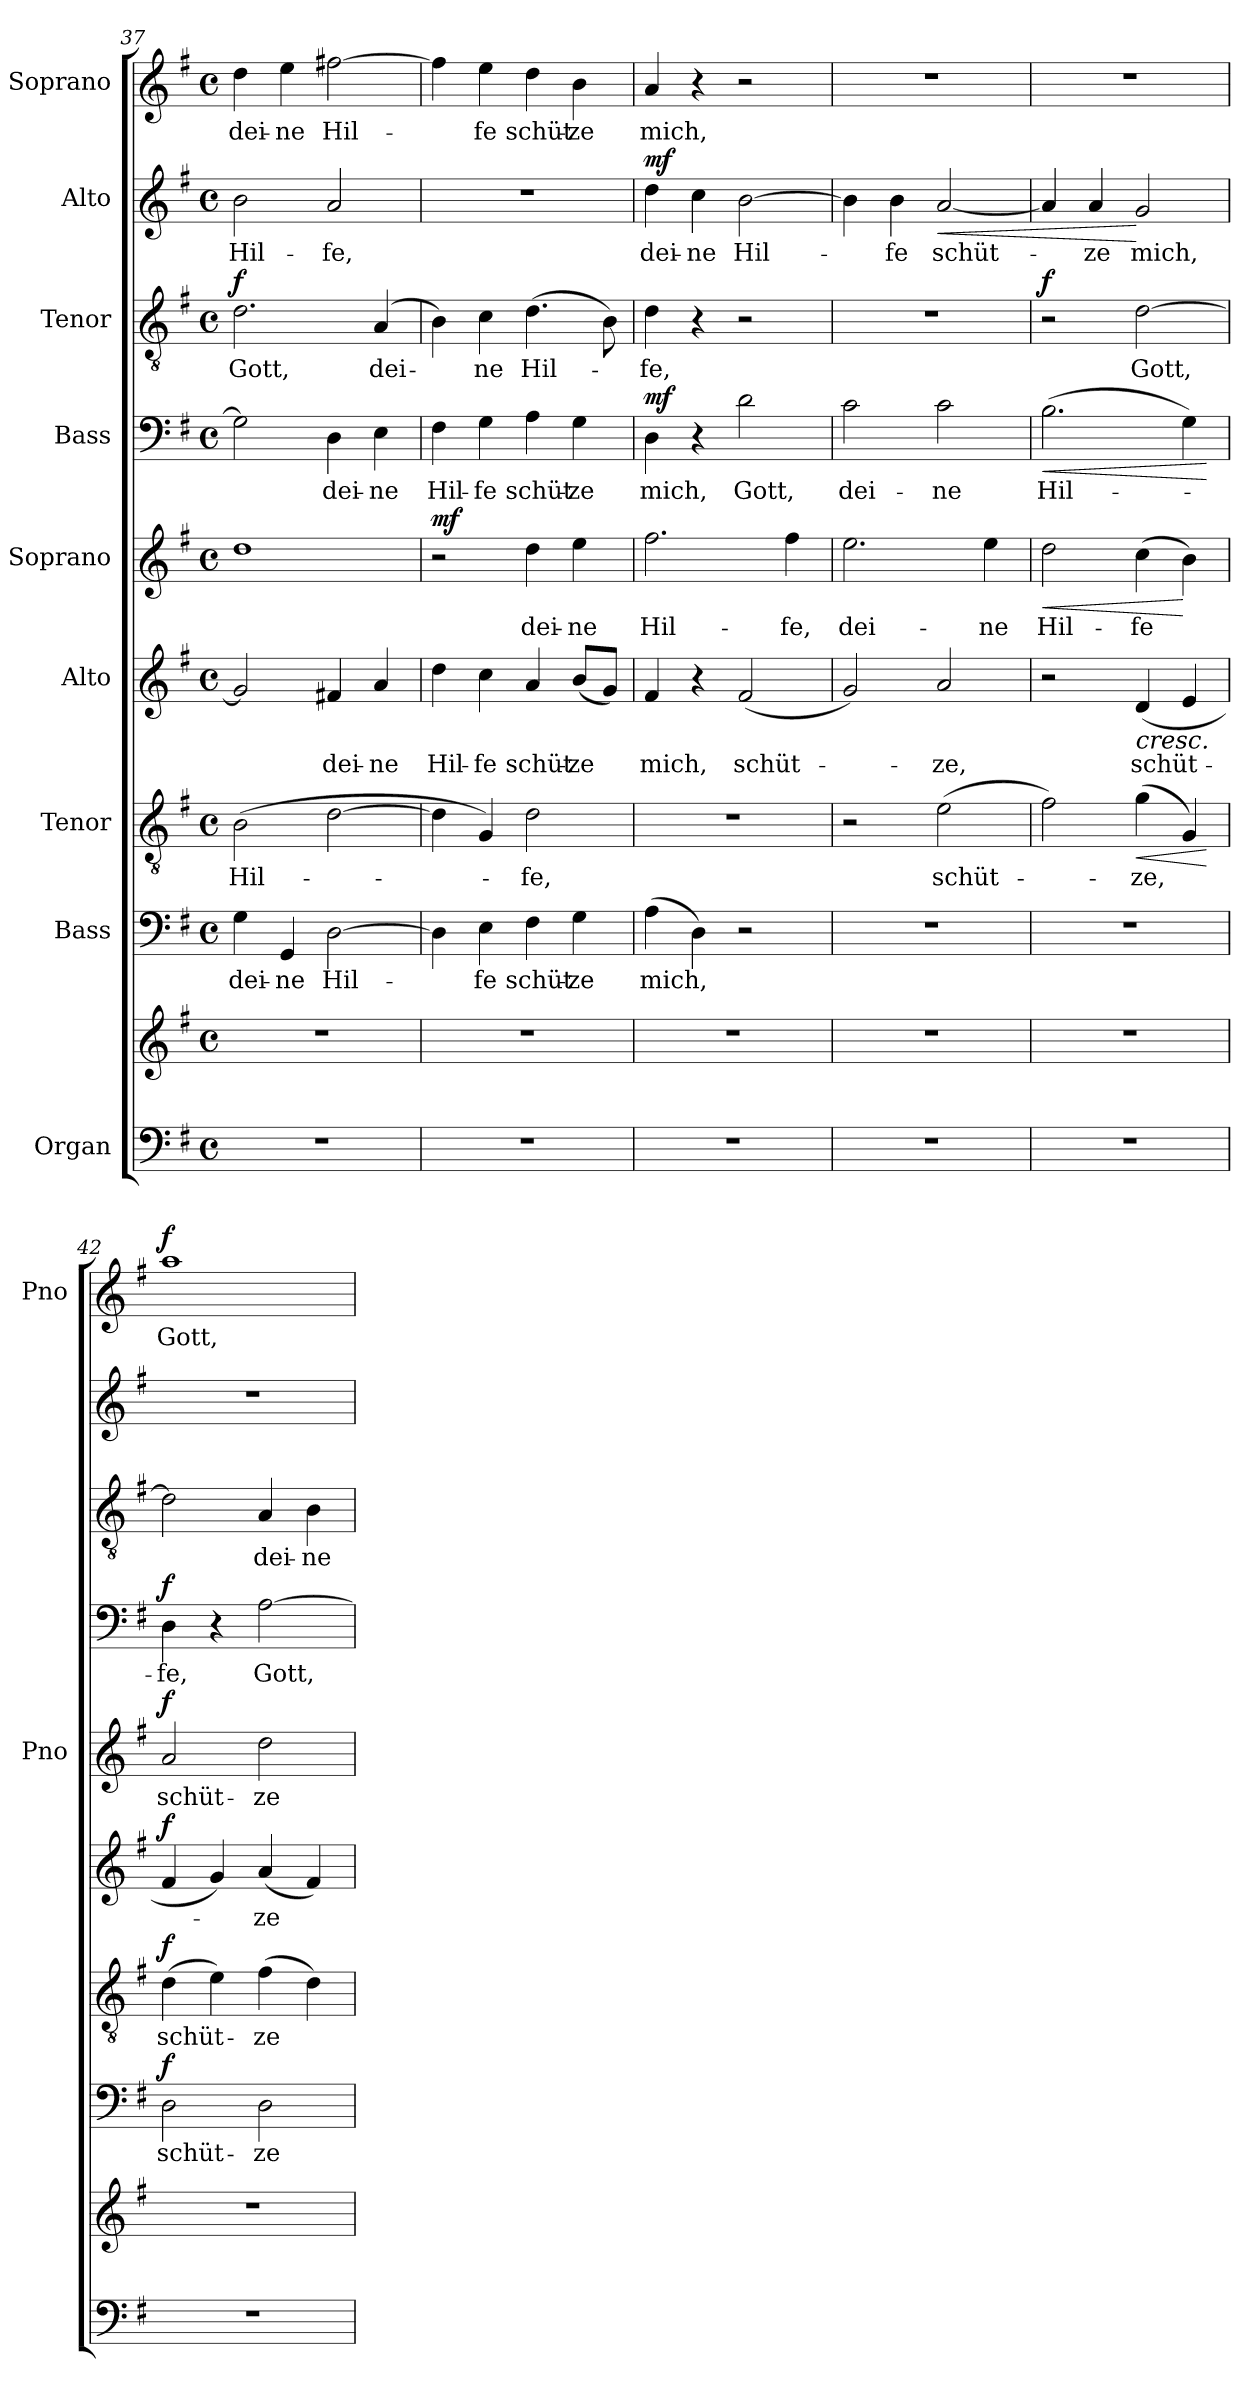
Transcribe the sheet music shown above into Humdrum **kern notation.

**kern	**kern	**kern	**text	**dynam	**kern	**text	**dynam	**kern	**text	**dynam	**kern	**text	**dynam	**kern	**text	**dynam	**kern	**text	**dynam	**kern	**text	**dynam	**kern	**text	**dynam
*part9	*part9	*part8	*part8	*part8	*part7	*part7	*part7	*part6	*part6	*part6	*part5	*part5	*part5	*part4	*part4	*part4	*part3	*part3	*part3	*part2	*part2	*part2	*part1	*part1	*part1
*staff10	*staff9	*staff8	*staff8	*staff8	*staff7	*staff7	*staff7	*staff6	*staff6	*staff6	*staff5	*staff5	*staff5	*staff4	*staff4	*staff4	*staff3	*staff3	*staff3	*staff2	*staff2	*staff2	*staff1	*staff1	*staff1
*I"Organ	*	*I"Bass	*	*	*I"Tenor	*	*	*I"Alto	*	*	*I"Soprano	*	*	*I"Bass	*	*	*I"Tenor	*	*	*I"Alto	*	*	*I"Soprano	*	*
*	*	*	*	*	*	*	*	*	*	*	*I'Pno	*	*	*	*	*	*	*	*	*	*	*	*I'Pno	*	*
!!LO:PB:g=z
*clefF4	*clefG2	*clefF4	*	*	*clefGv2	*	*	*clefG2	*	*	*clefG2	*	*	*clefF4	*	*	*clefGv2	*	*	*clefG2	*	*	*clefG2	*	*
*k[f#]	*k[f#]	*k[f#]	*	*	*k[f#]	*	*	*k[f#]	*	*	*k[f#]	*	*	*k[f#]	*	*	*k[f#]	*	*	*k[f#]	*	*	*k[f#]	*	*
*G:	*G:	*G:	*	*	*G:	*	*	*G:	*	*	*G:	*	*	*G:	*	*	*G:	*	*	*G:	*	*	*G:	*	*
*M4/4	*M4/4	*M4/4	*	*	*M4/4	*	*	*M4/4	*	*	*M4/4	*	*	*M4/4	*	*	*M4/4	*	*	*M4/4	*	*	*M4/4	*	*
*met(c)	*met(c)	*met(c)	*	*	*met(c)	*	*	*met(c)	*	*	*met(c)	*	*	*met(c)	*	*	*met(c)	*	*	*met(c)	*	*	*met(c)	*	*
=37	=37	=37	=37	=37	=37	=37	=37	=37	=37	=37	=37	=37	=37	=37	=37	=37	=37	=37	=37	=37	=37	=37	=37	=37	=37
!	!	!	!LO:LY:b	!	!	!LO:LY:b	!	!	!	!	!	!	!	!	!	!	!	!LO:LY:b	!LO:DY:b	!	!LO:LY:b	!	!	!LO:LY:b	!
1r	1r	4G\	dei-	.	(>2B\	Hil-	.	2g/]	.	.	1dd	.	.	2G\]	.	.	2.d\	Gott,	f	2b\	Hil-	.	4dd\	dei-	.
!	!	!	!LO:LY:b	!	!	!	!	!	!	!	!	!	!	!	!	!	!	!	!	!	!	!	!	!LO:LY:b	!
.	.	4GG/	-ne	.	.	.	.	.	.	.	.	.	.	.	.	.	.	.	.	.	.	.	4ee\	-ne	.
!	!	!	!LO:LY:b	!	!	!	!	!	!LO:LY:b	!	!	!	!	!	!LO:LY:b	!	!	!	!	!	!LO:LY:b	!	!	!LO:LY:b	!
.	.	[2D\	Hil-	.	[2d\	.	.	4f#X/	dei-	.	.	.	.	4D\	dei-	.	.	.	.	2a/	-fe,	.	[2ff#X\	Hil-	.
!	!	!	!	!	!	!	!	!	!LO:LY:b	!	!	!	!	!	!LO:LY:b	!	!	!LO:LY:b	!	!	!	!	!	!	!
.	.	.	.	.	.	.	.	4a/	-ne	.	.	.	.	4E\	-ne	.	(<4A/	dei-	.	.	.	.	.	.	.
!!LO:PB:g=z
=38	=38	=38	=38	=38	=38	=38	=38	=38	=38	=38	=38	=38	=38	=38	=38	=38	=38	=38	=38	=38	=38	=38	=38	=38	=38
!	!	!	!LO:LY:b	!	!	!LO:LY:b	!	!	!LO:LY:b	!	!	!	!LO:DY:b	!	!LO:LY:b	!	!	!LO:LY:b	!	!	!	!	!	!LO:LY:b	!
1r	1r	4D\]	-­	.	4d\]	­-	.	4dd\	Hil-	.	2r	.	mf	4F#\	Hil-	.	4B\)	-­	.	1r	.	.	4ff#\]	-­	.
!	!	!	!LO:LY:b	!	!	!	!	!	!LO:LY:b	!	!	!	!	!	!LO:LY:b	!	!	!LO:LY:b	!	!	!	!	!	!LO:LY:b	!
.	.	4E\	fe	.	4G/)	.	.	4cc\	-fe	.	.	.	.	4G\	-fe	.	4c\	ne	.	.	.	.	4ee\	fe	.
!	!	!	!LO:LY:b	!	!	!LO:LY:b	!	!	!LO:LY:b	!	!	!LO:LY:b	!	!	!LO:LY:b	!	!	!LO:LY:b	!	!	!	!	!	!LO:LY:b	!
.	.	4F#\	schüt-	.	2d\	-fe,	.	4a/	schüt-	.	4dd\	dei-	.	4A\	schüt-	.	(>4.d\	Hil-	.	.	.	.	4dd\	schüt-	.
!	!	!	!LO:LY:b	!	!	!	!	!	!LO:LY:b	!	!	!LO:LY:b	!	!	!LO:LY:b	!	!	!	!	!	!	!	!	!LO:LY:b	!
.	.	4G\	-ze	.	.	.	.	(<8b/L	-ze	.	4ee\	-ne	.	4G\	-ze	.	.	.	.	.	.	.	4b\	-ze	.
.	.	.	.	.	.	.	.	8g/J)	.	.	.	.	.	.	.	.	8B\)	.	.	.	.	.	.	.	.
=39	=39	=39	=39	=39	=39	=39	=39	=39	=39	=39	=39	=39	=39	=39	=39	=39	=39	=39	=39	=39	=39	=39	=39	=39	=39
!	!	!	!LO:LY:b	!	!	!	!	!	!LO:LY:b	!	!	!LO:LY:b	!	!	!LO:LY:b	!LO:DY:b	!	!LO:LY:b	!	!	!LO:LY:b	!LO:DY:b	!	!LO:LY:b	!
1r	1r	(>4A\	mich,	.	1r	.	.	4f#/	mich,	.	2.ff#\	Hil-	.	4D\	mich,	mf	4d\	-fe,	.	4dd\	dei-	mf	4a/	mich,	.
!	!	!	!	!	!	!	!	!	!	!	!	!	!	!	!	!	!	!	!	!	!LO:LY:b	!	!	!	!
.	.	4D\)	.	.	.	.	.	4r	.	.	.	.	.	4r	.	.	4r	.	.	4cc\	-ne	.	4r	.	.
!	!	!	!	!	!	!	!	!	!LO:LY:b	!	!	!	!	!	!LO:LY:b	!	!	!	!	!	!LO:LY:b	!	!	!	!
.	.	2r	.	.	.	.	.	(<2f#/	schüt-	.	.	.	.	2d\	Gott,	.	2r	.	.	[2b\	Hil-	.	2r	.	.
!	!	!	!	!	!	!	!	!	!	!	!	!LO:LY:b	!	!	!	!	!	!	!	!	!	!	!	!	!
.	.	.	.	.	.	.	.	.	.	.	4ff#\	-fe,	.	.	.	.	.	.	.	.	.	.	.	.	.
=40	=40	=40	=40	=40	=40	=40	=40	=40	=40	=40	=40	=40	=40	=40	=40	=40	=40	=40	=40	=40	=40	=40	=40	=40	=40
!	!	!	!	!	!	!	!	!	!	!	!	!LO:LY:b	!	!	!LO:LY:b	!	!	!	!	!	!	!	!	!	!
1r	1r	1r	.	.	2r	.	.	2g/)	.	.	2.ee\	dei-	.	2c\	dei-	.	1r	.	.	4b\]	.	.	1r	.	.
!	!	!	!	!	!	!	!	!	!	!	!	!	!	!	!	!	!	!	!	!	!LO:LY:b	!	!	!	!
.	.	.	.	.	.	.	.	.	.	.	.	.	.	.	.	.	.	.	.	4b\	-fe	.	.	.	.
!	!	!	!	!	!	!LO:LY:b	!	!	!LO:LY:b	!	!	!	!	!	!LO:LY:b	!	!	!	!	!	!LO:LY:b	!LO:HP:b	!	!	!
.	.	.	.	.	(>2e\	schüt-	.	2a/	-ze,	.	.	.	.	2c\	-ne	.	.	.	.	[2a/	schüt-	<	.	.	.
!	!	!	!	!	!	!	!	!	!	!	!	!LO:LY:b	!	!	!	!	!	!	!	!	!	!	!	!	!
.	.	.	.	.	.	.	.	.	.	.	4ee\	-ne	.	.	.	.	.	.	.	.	.	.	.	.	.
=41	=41	=41	=41	=41	=41	=41	=41	=41	=41	=41	=41	=41	=41	=41	=41	=41	=41	=41	=41	=41	=41	=41	=41	=41	=41
!	!	!	!	!	!	!	!	!	!	!	!	!LO:LY:b	!LO:HP:b	!	!LO:LY:b	!LO:HP:b	!	!	!LO:DY:b	!	!	!	!	!	!
1r	1r	1r	.	.	2f#\)	.	.	2r	.	.	2dd\	Hil-	<	(>2.B\	Hil-	<	2r	.	f	4a/]	.	.	1r	.	.
!	!	!	!	!	!	!	!	!	!	!	!	!	!	!	!	!	!	!	!	!	!LO:LY:b	!	!	!	!
.	.	.	.	.	.	.	.	.	.	.	.	.	.	.	.	.	.	.	.	4a/	-ze	.	.	.	.
!	!	!	!	!	!	!LO:LY:b	!LO:HP:b	!	!LO:LY:b	!LO:HP:b	!	!LO:LY:b	!	!	!	!	!	!LO:LY:b	!	!	!LO:LY:b	!	!	!	!
.	.	.	.	.	(>4g\	-ze,	<	(<4d/	schüt-	<	(>4cc\	-fe	.	.	.	.	[2d\	Gott,	.	2g/	mich,	[	.	.	.
.	.	.	.	.	4G/)	.	.	4e/	.	.	4b\)	.	[	4G\)	.	.	.	.	.	.	.	.	.	.	.
.	.	.	.	.	.	.	[	.	.	.	.	.	.	.	.	[	.	.	.	.	.	.	.	.	.
=42	=42	=42	=42	=42	=42	=42	=42	=42	=42	=42	=42	=42	=42	=42	=42	=42	=42	=42	=42	=42	=42	=42	=42	=42	=42
!	!	!	!LO:LY:b	!LO:DY:b	!	!LO:LY:b	!LO:DY:b	!	!	!LO:DY:b	!	!LO:LY:b	!LO:DY:b	!	!LO:LY:b	!LO:DY:b	!	!	!	!	!	!	!	!LO:LY:b	!LO:DY:b
1r	1r	2D\	schüt-	f	(>4d\	schüt-	f	4f#/	.	f	2a/	schüt-	f	4D\	-fe,	f	2d\]	.	.	1r	.	.	1aa	Gott,	f
.	.	.	.	.	4e\)	.	.	4g/)	.	[	.	.	.	4r	.	.	.	.	.	.	.	.	.	.	.
!	!	!	!LO:LY:b	!	!	!LO:LY:b	!	!	!LO:LY:b	!	!	!LO:LY:b	!	!	!LO:LY:b	!	!	!LO:LY:b	!	!	!	!	!	!	!
.	.	2D\	-ze	.	(>4f#\	-ze	.	(<4a/	-ze	.	2dd\	-ze	.	[2A\	Gott,	.	4A/	dei-	.	.	.	.	.	.	.
!	!	!	!	!	!	!	!	!	!	!	!	!	!	!	!	!	!	!LO:LY:b	!	!	!	!	!	!	!
.	.	.	.	.	4d\)	.	.	4f#/)	.	.	.	.	.	.	.	.	4B\	-ne	.	.	.	.	.	.	.
=	=	=	=	=	=	=	=	=	=	=	=	=	=	=	=	=	=	=	=	=	=	=	=	=	=
*-	*-	*-	*-	*-	*-	*-	*-	*-	*-	*-	*-	*-	*-	*-	*-	*-	*-	*-	*-	*-	*-	*-	*-	*-	*-
